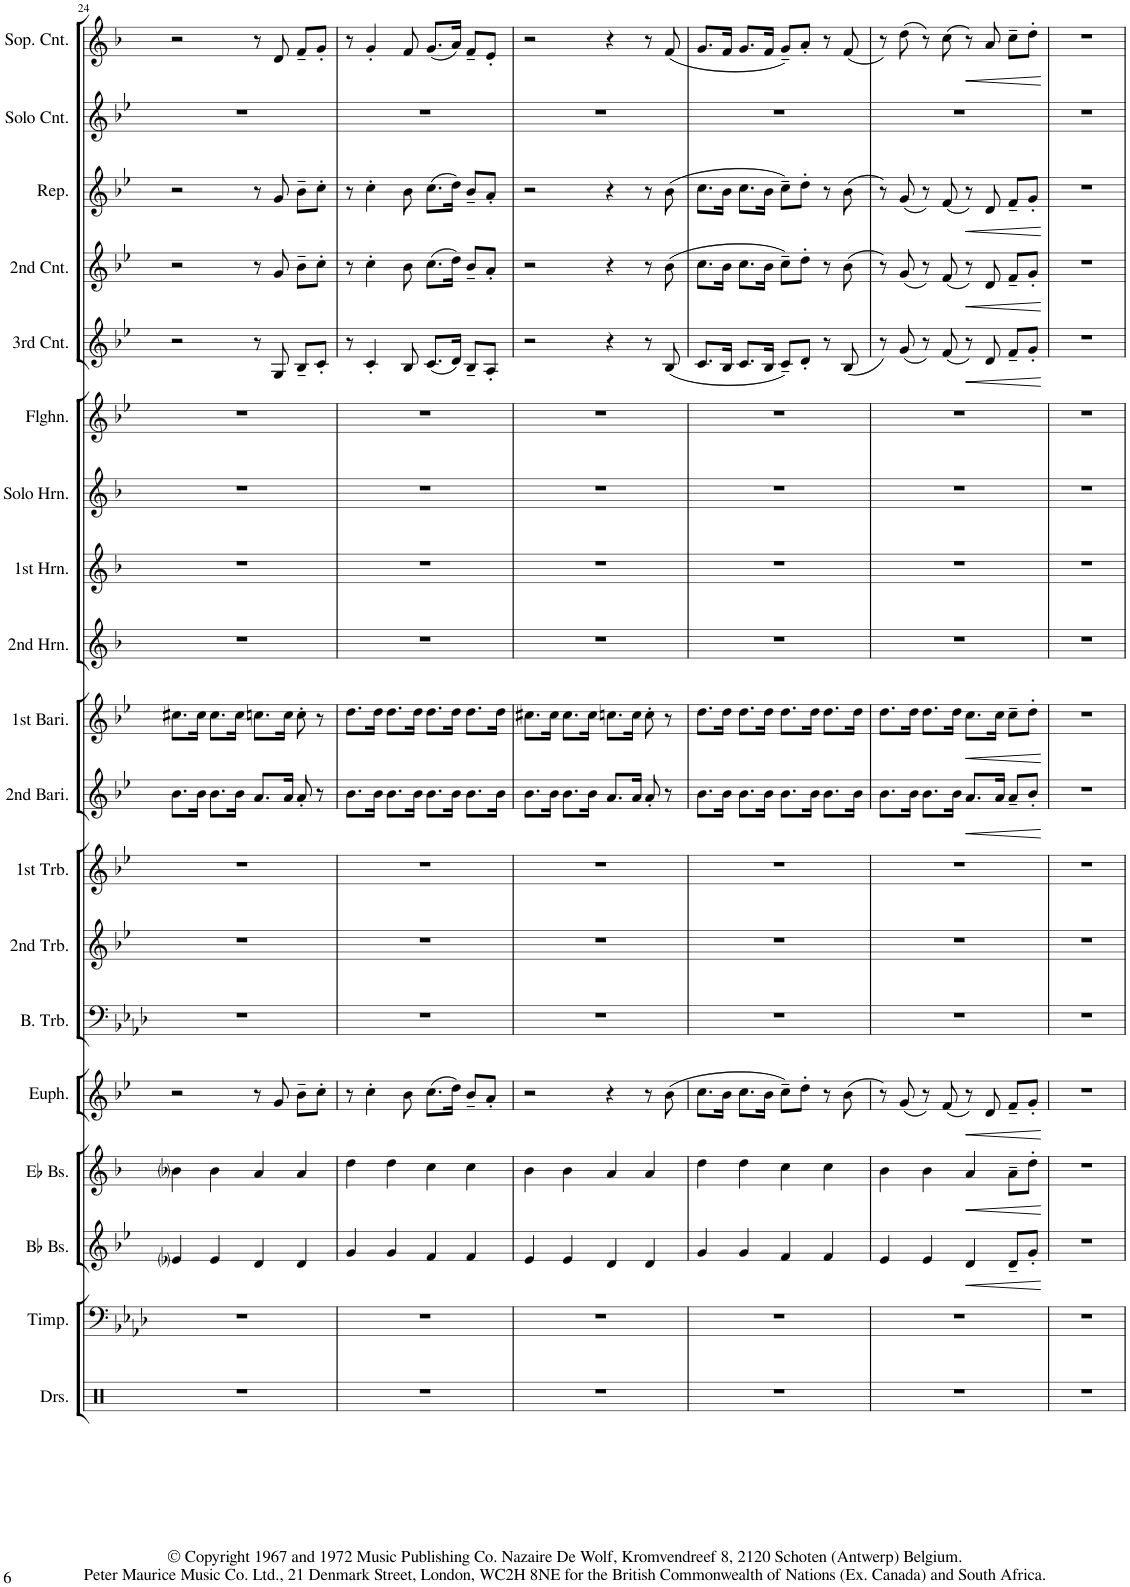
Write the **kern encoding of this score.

**kern	**kern	**kern	**dynam	**kern	**dynam	**kern	**dynam	**kern	**kern	**kern	**kern	**dynam	**kern	**dynam	**kern	**kern	**kern	**kern	**kern	**dynam	**kern	**dynam	**kern	**dynam	**kern	**kern	**dynam
*part19	*part18	*part17	*part17	*part16	*part16	*part15	*part15	*part14	*part13	*part12	*part11	*part11	*part10	*part10	*part9	*part8	*part7	*part6	*part5	*part5	*part4	*part4	*part3	*part3	*part2	*part1	*part1
*staff19	*staff18	*staff17	*staff17	*staff16	*staff16	*staff15	*staff15	*staff14	*staff13	*staff12	*staff11	*staff11	*staff10	*staff10	*staff9	*staff8	*staff7	*staff6	*staff5	*staff5	*staff4	*staff4	*staff3	*staff3	*staff2	*staff1	*staff1
*I"Drumset	*I"Timpani	*I"Bb Bass	*	*I"Eb Bass	*	*I"Euphonium	*	*I"Bass Trombone	*I"2nd Trombone	*I"1st Trombone	*I"2nd Baritone	*	*I"1st Baritone	*	*I"2nd Horn	*I"1st Horn	*I"Solo Horn	*I"Flugelhorn	*I"3rd Cornet	*	*I"2nd Cornet	*	*I"Repiano	*	*I"Solo Cornet	*I"Soprano Cornet	*
*I'Drs.	*I'Timp.	*I'Bb Bs.	*	*I'Eb Bs.	*	*I'Euph.	*	*I'B. Trb.	*I'2nd Trb.	*I'1st Trb.	*I'2nd Bari.	*	*I'1st Bari.	*	*I'2nd Hrn.	*I'1st Hrn.	*I'Solo Hrn.	*I'Flghn.	*I'3rd Cnt.	*	*I'2nd Cnt.	*	*I'Rep.	*	*I'Solo Cnt.	*I'Sop. Cnt.	*
!!LO:PB:g=z
*clefX	*clefF4	*clefG2	*	*clefG2	*	*clefG2	*	*clefF4	*clefG2	*clefG2	*clefG2	*	*clefG2	*	*clefG2	*clefG2	*clefG2	*clefG2	*clefG2	*	*clefG2	*	*clefG2	*	*clefG2	*clefG2	*
*	*	*Trd15c26	*	*Trd12c21	*	*Trd8c14	*	*Trd7c12	*Trd1c2	*Trd1c2	*Trd1c2	*	*Trd1c2	*	*Trd5c9	*Trd5c9	*Trd5c9	*Trd1c2	*Trd1c2	*	*Trd1c2	*	*Trd1c2	*	*Trd1c2	*Trd-2c-3	*
*k[]	*k[b-e-a-d-]	*k[b-e-]	*	*k[b-]	*	*k[b-e-]	*	*k[b-e-a-d-]	*k[b-e-]	*k[b-e-]	*k[b-e-]	*	*k[b-e-]	*	*k[b-]	*k[b-]	*k[b-]	*k[b-e-]	*k[b-e-]	*	*k[b-e-]	*	*k[b-e-]	*	*k[b-e-]	*k[b-]	*
*M2/2	*M2/2	*M2/2	*	*M2/2	*	*M2/2	*	*M2/2	*M2/2	*M2/2	*M2/2	*	*M2/2	*	*M2/2	*M2/2	*M2/2	*M2/2	*M2/2	*	*M2/2	*	*M2/2	*	*M2/2	*M2/2	*
*met(c|)	*met(c|)	*met(c|)	*	*met(c|)	*	*met(c|)	*	*met(c|)	*met(c|)	*met(c|)	*met(c|)	*	*met(c|)	*	*met(c|)	*met(c|)	*met(c|)	*met(c|)	*met(c|)	*	*met(c|)	*	*met(c|)	*	*met(c|)	*met(c|)	*
=24	=24	=24	=24	=24	=24	=24	=24	=24	=24	=24	=24	=24	=24	=24	=24	=24	=24	=24	=24	=24	=24	=24	=24	=24	=24	=24	=24
1r	1r	4e-i/	.	4b-i\	.	2r	.	1r	1r	1r	8.b-\L	.	8.cc#X\L	.	1r	1r	1r	1r	2r	.	2r	.	2r	.	1r	2r	.
.	.	.	.	.	.	.	.	.	.	.	16b-\Jk	.	16cc#\Jk	.	.	.	.	.	.	.	.	.	.	.	.	.	.
.	.	4e-/	.	4b-\	.	.	.	.	.	.	8.b-\L	.	8.cc#\L	.	.	.	.	.	.	.	.	.	.	.	.	.	.
.	.	.	.	.	.	.	.	.	.	.	16b-\Jk	.	16cc#\Jk	.	.	.	.	.	.	.	.	.	.	.	.	.	.
.	.	4d/	.	4a/	.	8r	.	.	.	.	8.a/L	.	8.ccn\L	.	.	.	.	.	8r	.	8r	.	8r	.	.	8r	.
.	.	.	.	.	.	8g/	.	.	.	.	.	.	.	.	.	.	.	.	8G/	.	8g/	.	8g/	.	.	8d/	.
.	.	.	.	.	.	.	.	.	.	.	16a/Jk	.	16cc\Jk	.	.	.	.	.	.	.	.	.	.	.	.	.	.
.	.	4d/	.	4a/	.	8b-~\L	.	.	.	.	8a'/	.	8cc'\	.	.	.	.	.	8B-~/L	.	8b-~\L	.	8b-~\L	.	.	8f~/L	.
.	.	.	.	.	.	8cc'\J	.	.	.	.	8r	.	8r	.	.	.	.	.	8c'/J	.	8cc'\J	.	8cc'\J	.	.	8g'/J	.
=25	=25	=25	=25	=25	=25	=25	=25	=25	=25	=25	=25	=25	=25	=25	=25	=25	=25	=25	=25	=25	=25	=25	=25	=25	=25	=25	=25
1r	1r	4g/	.	4dd\	.	8r	.	1r	1r	1r	8.b-\L	.	8.dd\L	.	1r	1r	1r	1r	8r	.	8r	.	8r	.	1r	8r	.
.	.	.	.	.	.	4cc'\	.	.	.	.	.	.	.	.	.	.	.	.	4c'/	.	4cc'\	.	4cc'\	.	.	4g'/	.
.	.	.	.	.	.	.	.	.	.	.	16b-\Jk	.	16dd\Jk	.	.	.	.	.	.	.	.	.	.	.	.	.	.
.	.	4g/	.	4dd\	.	.	.	.	.	.	8.b-\L	.	8.dd\L	.	.	.	.	.	.	.	.	.	.	.	.	.	.
.	.	.	.	.	.	8b-\	.	.	.	.	.	.	.	.	.	.	.	.	8B-/	.	8b-\	.	8b-\	.	.	8f/	.
.	.	.	.	.	.	.	.	.	.	.	16b-\Jk	.	16dd\Jk	.	.	.	.	.	.	.	.	.	.	.	.	.	.
.	.	4f/	.	4cc\	.	(8.cc\L	.	.	.	.	8.b-\L	.	8.dd\L	.	.	.	.	.	(8.c/L	.	(8.cc\L	.	(8.cc\L	.	.	(8.g/L	.
.	.	.	.	.	.	16dd\Jk)	.	.	.	.	16b-\Jk	.	16dd\Jk	.	.	.	.	.	16d/Jk)	.	16dd\Jk)	.	16dd\Jk)	.	.	16a/Jk)	.
.	.	4f/	.	4cc\	.	8b-~/L	.	.	.	.	8.b-\L	.	8.dd\L	.	.	.	.	.	8B-~/L	.	8b-~/L	.	8b-~/L	.	.	8f~/L	.
.	.	.	.	.	.	8a'/J	.	.	.	.	.	.	.	.	.	.	.	.	8A'/J	.	8a'/J	.	8a'/J	.	.	8e'/J	.
.	.	.	.	.	.	.	.	.	.	.	16b-\Jk	.	16dd\Jk	.	.	.	.	.	.	.	.	.	.	.	.	.	.
=26	=26	=26	=26	=26	=26	=26	=26	=26	=26	=26	=26	=26	=26	=26	=26	=26	=26	=26	=26	=26	=26	=26	=26	=26	=26	=26	=26
1r	1r	4e-/	.	4b-\	.	2r	.	1r	1r	1r	8.b-\L	.	8.cc#X\L	.	1r	1r	1r	1r	2r	.	2r	.	2r	.	1r	2r	.
.	.	.	.	.	.	.	.	.	.	.	16b-\Jk	.	16cc#\Jk	.	.	.	.	.	.	.	.	.	.	.	.	.	.
.	.	4e-/	.	4b-\	.	.	.	.	.	.	8.b-\L	.	8.cc#\L	.	.	.	.	.	.	.	.	.	.	.	.	.	.
.	.	.	.	.	.	.	.	.	.	.	16b-\Jk	.	16cc#\Jk	.	.	.	.	.	.	.	.	.	.	.	.	.	.
.	.	4d/	.	4a/	.	4r	.	.	.	.	8.a/L	.	8.ccn\L	.	.	.	.	.	4r	.	4r	.	4r	.	.	4r	.
.	.	.	.	.	.	.	.	.	.	.	16a/Jk	.	16cc\Jk	.	.	.	.	.	.	.	.	.	.	.	.	.	.
.	.	4d/	.	4a/	.	8r	.	.	.	.	8a'/	.	8cc'\	.	.	.	.	.	8r	.	8r	.	8r	.	.	8r	.
.	.	.	.	.	.	(8b-\	.	.	.	.	8r	.	8r	.	.	.	.	.	(8B-/	.	(8b-\	.	(8b-\	.	.	(8f/	.
=27	=27	=27	=27	=27	=27	=27	=27	=27	=27	=27	=27	=27	=27	=27	=27	=27	=27	=27	=27	=27	=27	=27	=27	=27	=27	=27	=27
1r	1r	4g/	.	4dd\	.	8.cc\L	.	1r	1r	1r	8.b-\L	.	8.dd\L	.	1r	1r	1r	1r	8.c/L	.	8.cc\L	.	8.cc\L	.	1r	8.g/L	.
.	.	.	.	.	.	16b-\Jk	.	.	.	.	16b-\Jk	.	16dd\Jk	.	.	.	.	.	16B-/Jk	.	16b-\Jk	.	16b-\Jk	.	.	16f/Jk	.
.	.	4g/	.	4dd\	.	8.cc\L	.	.	.	.	8.b-\L	.	8.dd\L	.	.	.	.	.	8.c/L	.	8.cc\L	.	8.cc\L	.	.	8.g/L	.
.	.	.	.	.	.	16b-\Jk	.	.	.	.	16b-\Jk	.	16dd\Jk	.	.	.	.	.	16B-/Jk	.	16b-\Jk	.	16b-\Jk	.	.	16f/Jk	.
.	.	4f/	.	4cc\	.	8cc~\L)	.	.	.	.	8.b-\L	.	8.dd\L	.	.	.	.	.	8c~/L)	.	8cc~\L)	.	8cc~\L)	.	.	8g~/L)	.
.	.	.	.	.	.	8dd'\J	.	.	.	.	.	.	.	.	.	.	.	.	8d'/J	.	8dd'\J	.	8dd'\J	.	.	8a'/J	.
.	.	.	.	.	.	.	.	.	.	.	16b-\Jk	.	16dd\Jk	.	.	.	.	.	.	.	.	.	.	.	.	.	.
.	.	4f/	.	4cc\	.	8r	.	.	.	.	8.b-\L	.	8.dd\L	.	.	.	.	.	8r	.	8r	.	8r	.	.	8r	.
.	.	.	.	.	.	(8b-\	.	.	.	.	.	.	.	.	.	.	.	.	(8B-/	.	(8b-\	.	(8b-\	.	.	(8f/	.
.	.	.	.	.	.	.	.	.	.	.	16b-\Jk	.	16dd\Jk	.	.	.	.	.	.	.	.	.	.	.	.	.	.
=28	=28	=28	=28	=28	=28	=28	=28	=28	=28	=28	=28	=28	=28	=28	=28	=28	=28	=28	=28	=28	=28	=28	=28	=28	=28	=28	=28
1r	1r	4e-/	.	4b-\	.	8r)	.	1r	1r	1r	8.b-\L	.	8.dd\L	.	1r	1r	1r	1r	8r)	.	8r)	.	8r)	.	1r	8r)	.
.	.	.	.	.	.	(8g/	.	.	.	.	.	.	.	.	.	.	.	.	(8g/	.	(8g/	.	(8g/	.	.	(8dd\	.
.	.	.	.	.	.	.	.	.	.	.	16b-\Jk	.	16dd\Jk	.	.	.	.	.	.	.	.	.	.	.	.	.	.
.	.	4e-/	.	4b-\	.	8r)	.	.	.	.	8.b-\L	.	8.dd\L	.	.	.	.	.	8r)	.	8r)	.	8r)	.	.	8r)	.
.	.	.	.	.	.	(8f/	.	.	.	.	.	.	.	.	.	.	.	.	(8f/	.	(8f/	.	(8f/	.	.	(8cc\	.
.	.	.	.	.	.	.	.	.	.	.	16b-\Jk	.	16dd\Jk	.	.	.	.	.	.	.	.	.	.	.	.	.	.
!	!	!	!LO:HP:b	!	!LO:HP:b	!	!LO:HP:b	!	!	!	!	!LO:HP:b	!	!LO:HP:b	!	!	!	!	!	!LO:HP:b	!	!LO:HP:b	!	!LO:HP:b	!	!	!LO:HP:b
.	.	4d/	<	4a/	<	8r)	<	.	.	.	8.a/L	<	8.cc\L	<	.	.	.	.	8r)	<	8r)	<	8r)	<	.	8r)	<
.	.	.	.	.	.	8d/	.	.	.	.	.	.	.	.	.	.	.	.	8d/	.	8d/	.	8d/	.	.	8a/	.
.	.	.	.	.	.	.	.	.	.	.	16a/Jk	.	16cc\Jk	.	.	.	.	.	.	.	.	.	.	.	.	.	.
.	.	8d~/L	.	8a~\L	.	8f~/L	.	.	.	.	8a~/L	.	8cc~\L	.	.	.	.	.	8f~/L	.	8f~/L	.	8f~/L	.	.	8cc~\L	.
.	.	8g'/J	.	8dd'\J	.	8g'/J	.	.	.	.	8b-'/J	.	8dd'\J	.	.	.	.	.	8g'/J	.	8g'/J	.	8g'/J	.	.	8dd'\J	.
.	.	.	[	.	[	.	[	.	.	.	.	[	.	[	.	.	.	.	.	[	.	[	.	[	.	.	[
=29	=29	=29	=29	=29	=29	=29	=29	=29	=29	=29	=29	=29	=29	=29	=29	=29	=29	=29	=29	=29	=29	=29	=29	=29	=29	=29	=29
1r	1r	1r	.	1r	.	1r	.	1r	1r	1r	1r	.	1r	.	1r	1r	1r	1r	1r	.	1r	.	1r	.	1r	1r	.
=	=	=	=	=	=	=	=	=	=	=	=	=	=	=	=	=	=	=	=	=	=	=	=	=	=	=	=
*-	*-	*-	*-	*-	*-	*-	*-	*-	*-	*-	*-	*-	*-	*-	*-	*-	*-	*-	*-	*-	*-	*-	*-	*-	*-	*-	*-
